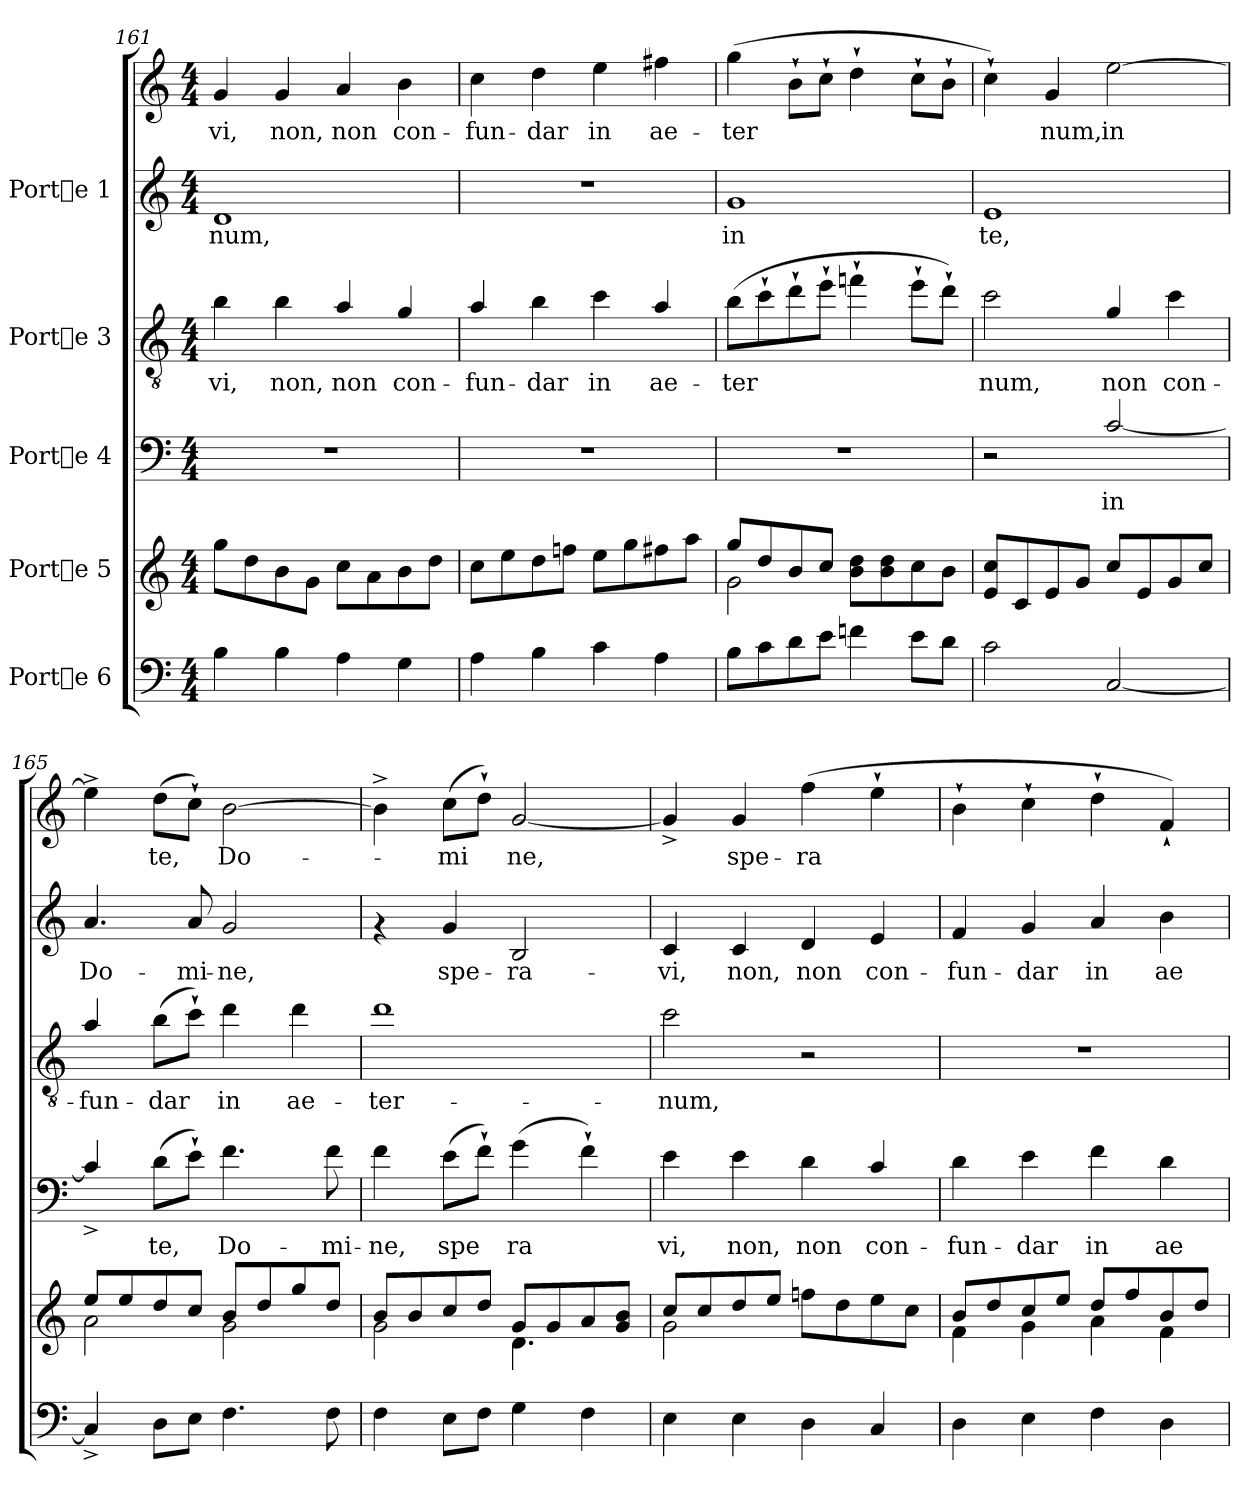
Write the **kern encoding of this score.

**kern	**kern	**kern	**text	**kern	**text	**kern	**text	**kern	**text
*part5	*part4	*part3	*part3	*part2	*part2	*part1	*part1	*part1	*part1
*staff6	*staff5	*staff4	*staff4	*staff3	*staff3	*staff2	*staff2	*staff1	*staff1
*I"Porte 6	*I"Porte 5	*I"Porte 4	*	*I"Porte 3	*	*I"Porte 1	*	*	*
*clefF4	*clefG2	*clefF4	*	*clefGv2	*	*clefG2	*	*clefG2	*
*	*	*ITrd7c12	*	*ITrd7c12	*	*	*	*	*
*M4/4	*M4/4	*M4/4	*	*M4/4	*	*M4/4	*	*M4/4	*
=161	=161	=161	=161	=161	=161	=161	=161	=161	=161
!	!	!	!	!	!LO:LY:b	!	!LO:LY:b	!	!LO:LY:b
4B\	8gg\L	1r	.	4B\	-vi,	1d	-num,	4g/	-vi,
.	8dd\	.	.	.	.	.	.	.	.
!	!	!	!	!	!LO:LY:b	!	!	!	!LO:LY:b
4B\	8b\	.	.	4B\	non,	.	.	4g/	non,
.	8g\J	.	.	.	.	.	.	.	.
!	!	!	!	!	!LO:LY:b	!	!	!	!LO:LY:b
4A\	8cc\L	.	.	4A/	non	.	.	4a/	non
.	8a\	.	.	.	.	.	.	.	.
!	!	!	!	!	!LO:LY:b	!	!	!	!LO:LY:b
4G\	8b\	.	.	4G/	con-	.	.	4b\	con-
.	8dd\J	.	.	.	.	.	.	.	.
=162	=162	=162	=162	=162	=162	=162	=162	=162	=162
!	!	!	!	!	!LO:LY:b	!	!	!	!LO:LY:b
4A\	8cc\L	1r	.	4A/	-fun-	1r	.	4cc\	fun-
.	8ee\	.	.	.	.	.	.	.	.
!	!	!	!	!	!LO:LY:b	!	!	!	!LO:LY:b
4B\	8dd\	.	.	4B\	-dar	.	.	4dd\	-dar
.	8ffn\J	.	.	.	.	.	.	.	.
!	!	!	!	!	!LO:LY:b	!	!	!	!LO:LY:b
4c\	8ee\L	.	.	4c\	in	.	.	4ee\	in
.	8gg\	.	.	.	.	.	.	.	.
!	!	!	!	!	!LO:LY:b	!	!	!	!LO:LY:b
4A\	8ff#X\	.	.	4A/	ae-	.	.	4ff#X\	ae-
.	8aa\J	.	.	.	.	.	.	.	.
=163	=163	=163	=163	=163	=163	=163	=163	=163	=163
*	*^	*	*	*	*	*	*	*	*
!	!	!	!	!	!	!LO:LY:b	!	!LO:LY:b	!	!LO:LY:b
8B\L	2g\	8gg/L	1r	.	(>8B\L	-ter-	1g	-in	(>4gg\	-ter-
!	!	!	!	!	!	!LO:LY:b	!	!	!	!
8c\	.	8dd/	.	.	8c`>\	--	.	.	.	.
!	!	!	!	!	!	!LO:LY:b	!	!	!	!LO:LY:b
8d\	.	8b/	.	.	8d`>\	--	.	.	8b`>\L	--
!	!	!	!	!	!	!LO:LY:b	!	!	!	!LO:LY:b
8e\J	.	8cc/J	.	.	8e`>\J	--	.	.	8cc`>\J	--
!	!	!	!	!	!	!LO:LY:b	!	!	!	!LO:LY:b
4fn\	8dd\ 8b\L	2ryy	.	.	4fn`>\	--	.	.	4dd`>\	--
.	8dd\ 8b\	.	.	.	.	.	.	.	.	.
!	!	!	!	!	!	!LO:LY:b	!	!	!	!LO:LY:b
8e\L	8cc\	.	.	.	8e`>\L	--	.	.	8cc`>\L	--
!	!	!	!	!	!	!LO:LY:b	!	!	!	!LO:LY:b
8d\J	8b\J	.	.	.	8d`>\J)	--	.	.	8b`>\J	--
*	*v	*v	*	*	*	*	*	*	*	*
=164	=164	=164	=164	=164	=164	=164	=164	=164	=164
!	!	!	!	!	!LO:LY:b	!	!LO:LY:b	!	!LO:LY:b
2c\	8cc/ 8e/L	2r	.	2c\	-num,	1e	te,	4cc`>\)	.
.	8c/	.	.	.	.	.	.	.	.
!	!	!	!	!	!	!	!	!	!LO:LY:b
.	8e/	.	.	.	.	.	.	4g/	num,
.	8g/J	.	.	.	.	.	.	.	.
!	!	!	!LO:LY:b	!	!LO:LY:b	!	!	!	!LO:LY:b
[<2C/	8cc/L	[<2C/	in	4G/	non	.	.	[>2ee\	in
.	8e/	.	.	.	.	.	.	.	.
!	!	!	!	!	!LO:LY:b	!	!	!	!
.	8g/	.	.	4c\	con-	.	.	.	.
.	8cc/J	.	.	.	.	.	.	.	.
=165	=165	=165	=165	=165	=165	=165	=165	=165	=165
*	*^	*	*	*	*	*	*	*	*
!	!	!	!	!LO:LY:b	!	!LO:LY:b	!	!LO:LY:b	!	!LO:LY:b
4C^</]	2a\	8ee/L	4C^</]	.	4A/	-fun-	4.a/	-Do-	4ee^>\]	.
.	.	8ee/	.	.	.	.	.	.	.	.
!	!	!	!	!LO:LY:b	!	!LO:LY:b	!	!	!	!LO:LY:b
8D\L	.	8dd/	(>8D\L	te,	(>8B\L	-dar	.	.	(>8dd\L	te,
!	!	!	!	!LO:LY:b	!	!LO:LY:b	!	!LO:LY:b	!	!LO:LY:b
8E\J	.	8cc/J	8E`>\J)	.	8c`>\J)	.	8a/	-mi-	8cc`>\J)	.
!	!	!	!	!LO:LY:b	!	!LO:LY:b	!	!LO:LY:b	!	!LO:LY:b
4.F\	2g\	8b/L	4.F\	Do-	4d\	in	2g/	-ne,	[>2b\	Do-
.	.	8dd/	.	.	.	.	.	.	.	.
!	!	!	!	!	!	!LO:LY:b	!	!	!	!
.	.	8gg/	.	.	4d\	ae-	.	.	.	.
!	!	!	!	!LO:LY:b	!	!	!	!	!	!
8F\	.	8dd/J	8F\	-mi-	.	.	.	.	.	.
!!LO:LB:g=z
=166	=166	=166	=166	=166	=166	=166	=166	=166	=166	=166
!	!	!	!	!LO:LY:b	!	!LO:LY:b	!	!	!	!LO:LY:b
4F\	2g\	8b/L	4F\	-ne,	1d	-ter-	4rf	.	4b^>\]	.
.	.	8b/	.	.	.	.	.	.	.	.
!	!	!	!	!LO:LY:b	!	!	!	!LO:LY:b	!	!LO:LY:b
8E\L	.	8cc/	(>8E\L	spe-	.	.	4g/	spe-	(>8cc\L	mi-
!	!	!	!	!LO:LY:b	!	!	!	!	!	!LO:LY:b
8F\J	.	8dd/J	8F`>\J)	-	.	.	.	.	8dd`>\J)	-
!	!	!	!	!LO:LY:b	!	!	!	!LO:LY:b	!	!LO:LY:b
4G\	4.d\	8g/L	(>4G\	ra-	.	.	2B/	-ra-	[<2g/	ne,
.	.	8g/	.	.	.	.	.	.	.	.
!	!	!	!	!LO:LY:b	!	!	!	!	!	!
4F\	.	8a/	4F`>\)	--	.	.	.	.	.	.
.	8ryy	8b/ 8g/J	.	.	.	.	.	.	.	.
=167	=167	=167	=167	=167	=167	=167	=167	=167	=167	=167
!	!	!	!	!LO:LY:b	!	!LO:LY:b	!	!LO:LY:b	!	!LO:LY:b
4E\	2g\	8cc/L	4E\	-vi,	2c\	-num,	4c/	-vi,	4g^</]	-
.	.	8cc/	.	.	.	.	.	.	.	.
!	!	!	!	!LO:LY:b	!	!	!	!LO:LY:b	!	!LO:LY:b
4E\	.	8dd/	4E\	non,	.	.	4c/	non,	4g/	spe-
.	.	8ee/J	.	.	.	.	.	.	.	.
!	!	!	!	!LO:LY:b	!	!	!	!LO:LY:b	!	!LO:LY:b
4D\	8ffn\L	2ryy	4D\	non	2r	.	4d/	non	(>4ff\	-ra-
.	8dd\	.	.	.	.	.	.	.	.	.
!	!	!	!	!LO:LY:b	!	!	!	!LO:LY:b	!	!LO:LY:b
4C/	8ee\	.	4C/	con-	.	.	4e/	con-	4ee`>\	--
.	8cc\J	.	.	.	.	.	.	.	.	.
=168	=168	=168	=168	=168	=168	=168	=168	=168	=168	=168
!	!	!	!	!LO:LY:b	!	!	!	!LO:LY:b	!	!
4D\	4f\	8b/L	4D\	-fun-	1r	.	4f/	-fun-	4b`>\	.
.	.	8dd/	.	.	.	.	.	.	.	.
!	!	!	!	!LO:LY:b	!	!	!	!LO:LY:b	!	!
4E\	4g\	8cc/	4E\	-dar	.	.	4g/	-dar	4cc`>\	.
.	.	8ee/J	.	.	.	.	.	.	.	.
!	!	!	!	!LO:LY:b	!	!	!	!LO:LY:b	!	!
4F\	4a\	8dd/L	4F\	in	.	.	4a/	in	4dd`>\	.
.	.	8ff/	.	.	.	.	.	.	.	.
!	!	!	!	!LO:LY:b	!	!	!	!LO:LY:b	!	!
4D\	4f\	8b/	4D\	ae-	.	.	4b\	ae-	4f`</)	.
.	.	8dd/J	.	.	.	.	.	.	.	.
*	*v	*v	*	*	*	*	*	*	*	*
=	=	=	=	=	=	=	=	=	=
*-	*-	*-	*-	*-	*-	*-	*-	*-	*-
